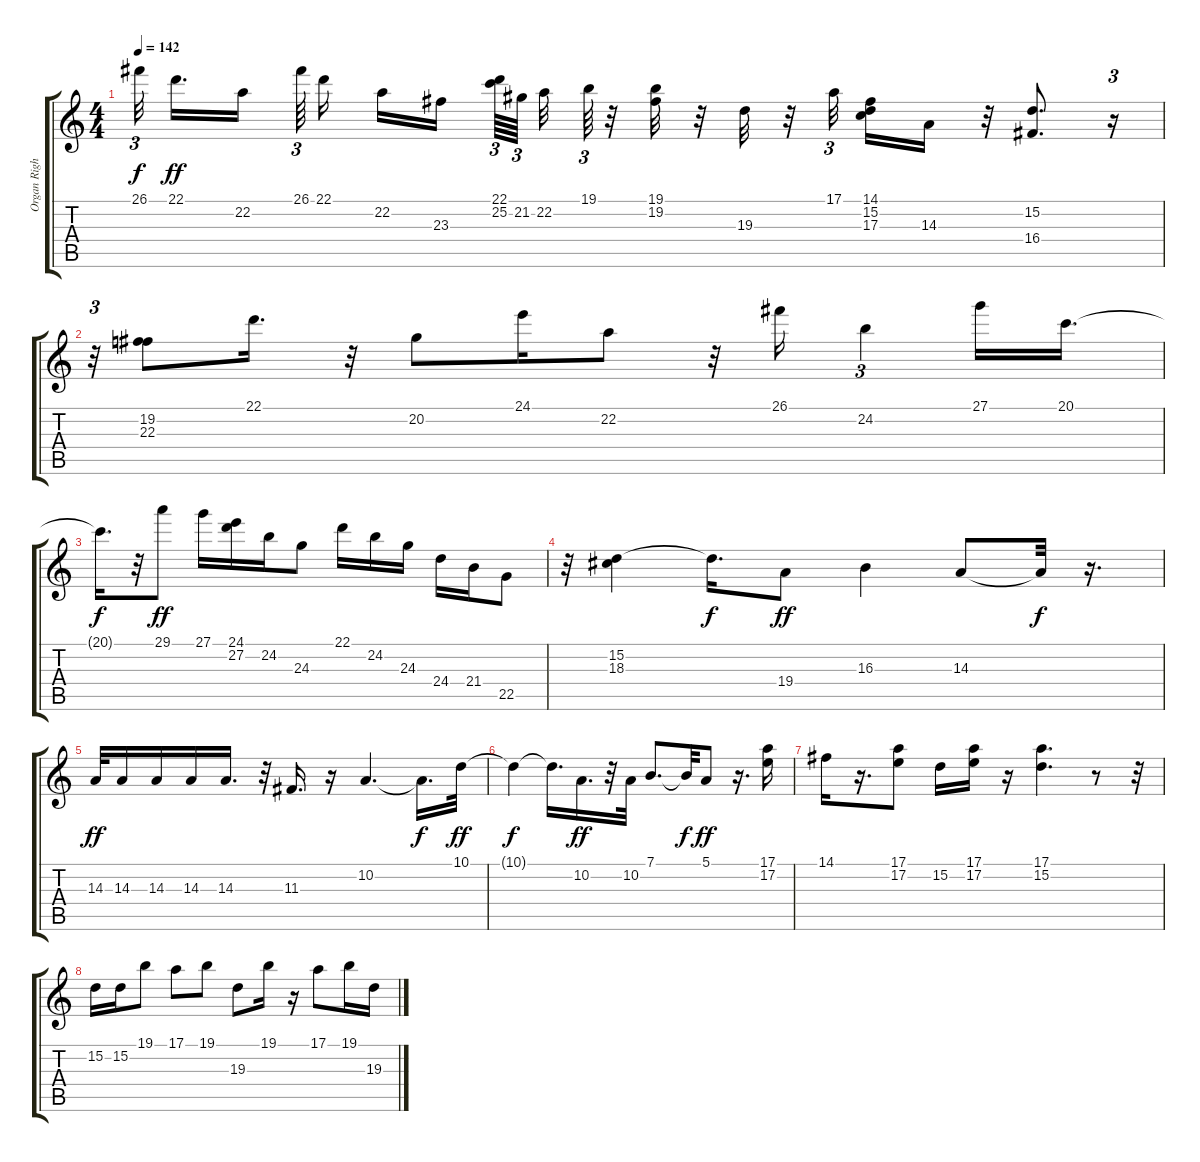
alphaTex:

\track ("Organ Right" "Organ Righ") {instrument rockorgan}
\staff {score tabs}
\tuning (E4 B3 G3 D3 A2 E2) {hide}
\ts (4 4)
\tempo 142
\clef g2
\ks c
26.1{t}.32{tu (3 2) dy f beam splitsecondary} 22.1.16{d dy ff} 22.2.16{beam splitsecondary} 26.1.64{tu (3 2)} 22.1.16 22.2.16 23.3.16{beam splitsecondary} (22.1 25.2).64{tu (3 2)} 21.2.64{tu (3 2) beam splitsecondary} 22.2.32 19.1.64{tu (3 2)} r.32 (19.1 19.2).32 r.32 19.3.32 r.32 17.1.32{tu (3 2) beam splitsecondary} (14.1 15.2 17.3).16 14.3.16 r.32 (15.2 16.4).8{d} r.16{tu (3 2)} |
r.32{tu (3 2)} (19.2 22.3).8 22.1.16{d} r.32 20.2.8 24.1.16 22.2.8 r.32 26.1.16 24.2.4{tu (3 2)} 27.1.16 20.1.16{d} |
20.1{t}.16{d dy f} r.32 29.1.8{dy ff} 27.1.16 (24.1 27.2).16 24.2.16 24.3.8 22.1.16 24.2.16 24.3.16 24.4.16 21.4.16 22.5.8 |
r.32 (15.2 18.3).4 15.2{t}.16{d dy f} 19.4.8{dy ff} 16.3.4 14.3.8 14.3{t}.32{dy f} r.16{d} |
14.3.32{dy ff} 14.3.16 14.3.16 14.3.16 14.3.16{d} r.32 11.3.16{d} r.16 10.2.4{d} 10.2{t}.16{d dy f} 10.1.32{dy ff} |
10.1{t}.4{dy f} 10.1{t}.16{d} 10.2.16{d dy ff} r.32 10.2.32 7.1.8{d} 7.1{t}.32{dy f} 5.1.8{dy ff} r.16{d} (17.1 17.2).16 |
14.1.16 r.16{d} (17.1 17.2).8 15.2.16 (17.1 17.2).16 r.16 (17.1 15.2).4{d} r.8 r.32 |
15.2.16 15.2.16 19.1.8 17.1.8 19.1.8 19.3.8 19.1.16 r.16 17.1.8 19.1.16 19.3.16
